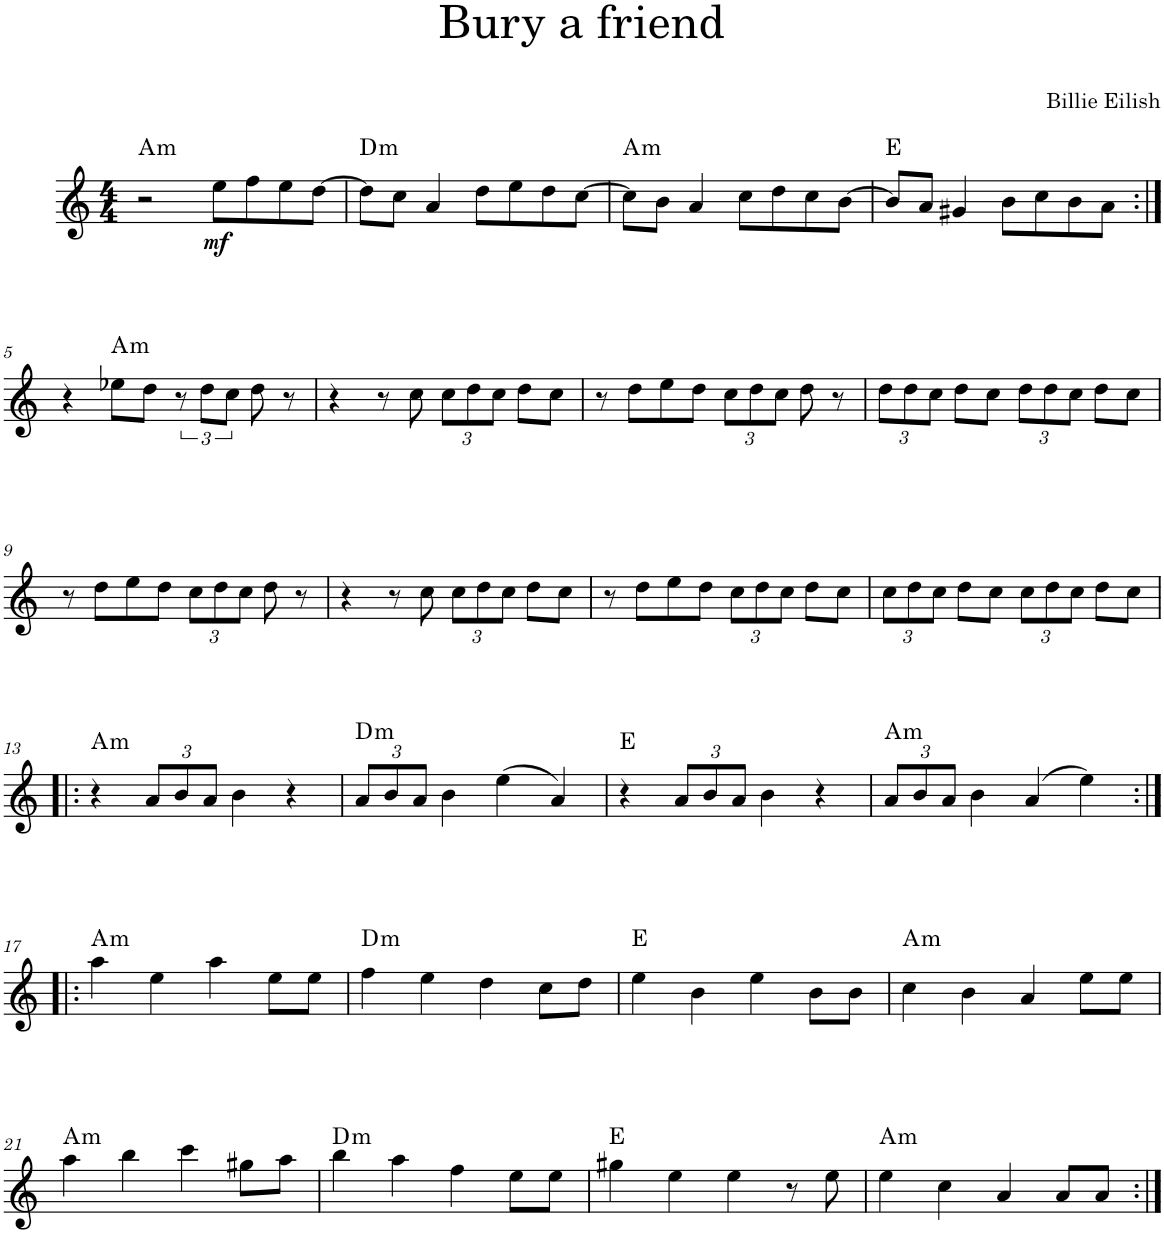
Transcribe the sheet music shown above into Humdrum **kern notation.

**kern	**dynam	**harte
*part1	*part1	*part1
*staff1	*staff1	*
*I"Flute	*	*
*I'Fl.	*	*
*clefG2	*	*
*k[]	*	*
*M4/4	*	*
=1	=1	=1
!	!	!LO:H:kt=m
2r	.	A:min
!	!LO:DY:b	!
8ee\L	mf	.
8ff\	.	.
8ee\	.	.
[8dd\J	.	.
=2	=2	=2
!	!	!LO:H:kt=m
8dd\L]	.	D:min
8cc\J	.	.
4a/	.	.
8dd\L	.	.
8ee\	.	.
8dd\	.	.
[8cc\J	.	.
=3	=3	=3
!	!	!LO:H:kt=m
8cc\L]	.	A:min
8b\J	.	.
4a/	.	.
8cc\L	.	.
8dd\	.	.
8cc\	.	.
[8b\J	.	.
=4	=4	=4
8b/L]	.	E:maj
8a/J	.	.
4g#X/	.	.
8b\L	.	.
8cc\	.	.
8b\	.	.
8a\J	.	.
!!LO:LB:g=z
=5:|!	=5:|!	=5:|!
4r	.	.
!	!	!LO:H:kt=m
8ee-X\L	.	A:min
8dd\J	.	.
12r	.	.
12dd\L	.	.
12cc\J	.	.
8dd\	.	.
8r	.	.
=6	=6	=6
4r	.	.
8r	.	.
8cc\	.	.
*Xbrackettup	*	*
12cc\L	.	.
12dd\	.	.
12cc\J	.	.
8dd\L	.	.
8cc\J	.	.
=7	=7	=7
8r	.	.
8dd\L	.	.
8ee\	.	.
8dd\J	.	.
12cc\L	.	.
12dd\	.	.
12cc\J	.	.
8dd\	.	.
8r	.	.
=8	=8	=8
12dd\L	.	.
12dd\	.	.
12cc\J	.	.
8dd\L	.	.
8cc\J	.	.
12dd\L	.	.
12dd\	.	.
12cc\J	.	.
8dd\L	.	.
8cc\J	.	.
!!LO:LB:g=z
=9	=9	=9
8r	.	.
8dd\L	.	.
8ee\	.	.
8dd\J	.	.
12cc\L	.	.
12dd\	.	.
12cc\J	.	.
8dd\	.	.
8r	.	.
=10	=10	=10
4r	.	.
8r	.	.
8cc\	.	.
12cc\L	.	.
12dd\	.	.
12cc\J	.	.
8dd\L	.	.
8cc\J	.	.
=11	=11	=11
8r	.	.
8dd\L	.	.
8ee\	.	.
8dd\J	.	.
12cc\L	.	.
12dd\	.	.
12cc\J	.	.
8dd\L	.	.
8cc\J	.	.
=12	=12	=12
12cc\L	.	.
12dd\	.	.
12cc\J	.	.
8dd\L	.	.
8cc\J	.	.
12cc\L	.	.
12dd\	.	.
12cc\J	.	.
8dd\L	.	.
8cc\J	.	.
!!LO:LB:g=z
=13!|:	=13!|:	=13!|:
!	!	!LO:H:kt=m
4r	.	A:min
12a/L	.	.
12b/	.	.
12a/J	.	.
4b\	.	.
4r	.	.
=14	=14	=14
!	!	!LO:H:kt=m
12a/L	.	D:min
12b/	.	.
12a/J	.	.
4b\	.	.
(4ee\	.	.
4a/)	.	.
=15	=15	=15
4r	.	E:maj
12a/L	.	.
12b/	.	.
12a/J	.	.
4b\	.	.
4r	.	.
=16	=16	=16
!	!	!LO:H:kt=m
12a/L	.	A:min
12b/	.	.
12a/J	.	.
4b\	.	.
(4a/	.	.
4ee\)	.	.
!!LO:LB:g=z
=17:|!|:	=17:|!|:	=17:|!|:
!	!	!LO:H:kt=m
4aa\	.	A:min
4ee\	.	.
4aa\	.	.
8ee\L	.	.
8ee\J	.	.
=18	=18	=18
!	!	!LO:H:kt=m
4ff\	.	D:min
4ee\	.	.
4dd\	.	.
8cc\L	.	.
8dd\J	.	.
=19	=19	=19
4ee\	.	E:maj
4b\	.	.
4ee\	.	.
8b\L	.	.
8b\J	.	.
=20	=20	=20
!	!	!LO:H:kt=m
4cc\	.	A:min
4b\	.	.
4a/	.	.
8ee\L	.	.
8ee\J	.	.
!!LO:LB:g=z
=21	=21	=21
!	!	!LO:H:kt=m
4aa\	.	A:min
4bb\	.	.
4ccc\	.	.
8gg#X\L	.	.
8aa\J	.	.
=22	=22	=22
!	!	!LO:H:kt=m
4bb\	.	D:min
4aa\	.	.
4ff\	.	.
8ee\L	.	.
8ee\J	.	.
=23	=23	=23
4gg#X\	.	E:maj
4ee\	.	.
4ee\	.	.
8r	.	.
8ee\	.	.
=24	=24	=24
!	!	!LO:H:kt=m
4ee\	.	A:min
4cc\	.	.
4a/	.	.
8a/L	.	.
8a/J	.	.
=:|!	=:|!	=:|!
*-	*-	*-
